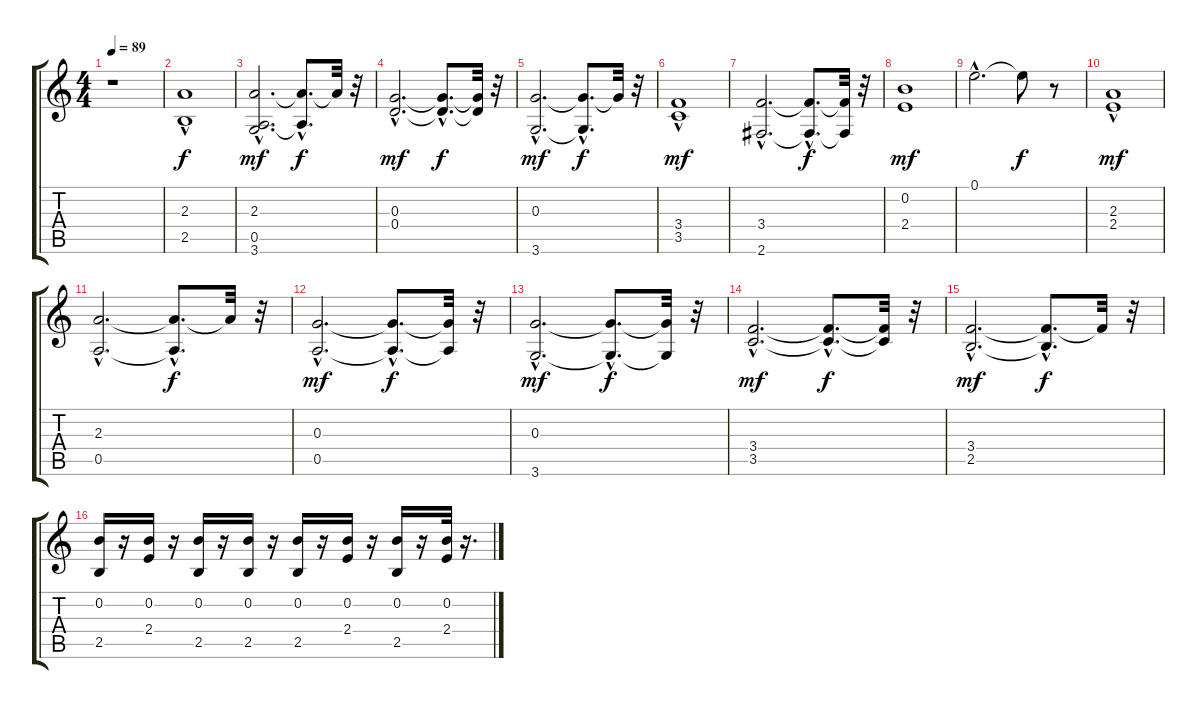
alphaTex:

\track "" {instrument distortionguitar}
\staff {score tabs}
\tuning (E4 B3 G3 D3 A2 E2) {hide}
\ts (4 4)
\tempo 89
\clef g2
\ks c
r.1{dy f} |
(2.3{hac} 2.5).1 |
(2.3{hac} 0.5{hac} 3.6).2{d dy mf} (2.3{hac t} 0.5{hac t}).8{d dy f} 2.3{t}.32 r.32 |
(0.3{hac} 0.4{hac}).2{d dy mf} (0.3{hac t} 0.4{hac t}).8{d dy f} (0.3{t} 0.4{t}).32 r.32 |
(0.3{hac} 3.6{hac}).2{d dy mf} (0.3{hac t} 3.6{hac t}).8{d dy f} 0.3{t}.32 r.32 |
(3.4{hac} 3.5).1{dy mf} |
(3.4{hac} 2.6{hac}).2{d} (3.4{hac t} 2.6{hac t}).8{d dy f} (3.4{t} 2.6{t}).32 r.32 |
(0.2 2.4).1{dy mf} |
0.1{hac}.2{d} 0.1{t}.8{dy f} r.8 |
(2.3{hac} 2.4).1{dy mf} |
(2.3{hac} 0.5{hac}).2{d} (2.3{hac t} 0.5{hac t}).8{d dy f} 2.3{t}.32 r.32 |
(0.3{hac} 0.5{hac}).2{d dy mf} (0.3{hac t} 0.5{hac t}).8{d dy f} (0.3{t} 0.5{t}).32 r.32 |
(0.3{hac} 3.6{hac}).2{d dy mf} (0.3{hac t} 3.6{hac t}).8{d dy f} (0.3{t} 3.6{t}).32 r.32 |
(3.4{hac} 3.5{hac}).2{d dy mf} (3.4{hac t} 3.5{hac t}).8{d dy f} (3.4{t} 3.5{t}).32 r.32 |
(3.4{hac} 2.5{hac}).2{d dy mf} (3.4{hac t} 2.5{t}).8{d dy f} 3.4{t}.32 r.32 |
(0.2 2.5).16 r.16 (0.2 2.4).16 r.16 (0.2 2.5).16 r.16 (0.2 2.5).16 r.16 (0.2 2.5).16 r.16 (0.2 2.4).16 r.16 (0.2 2.5).16 r.16 (0.2 2.4).32 r.16{d}
